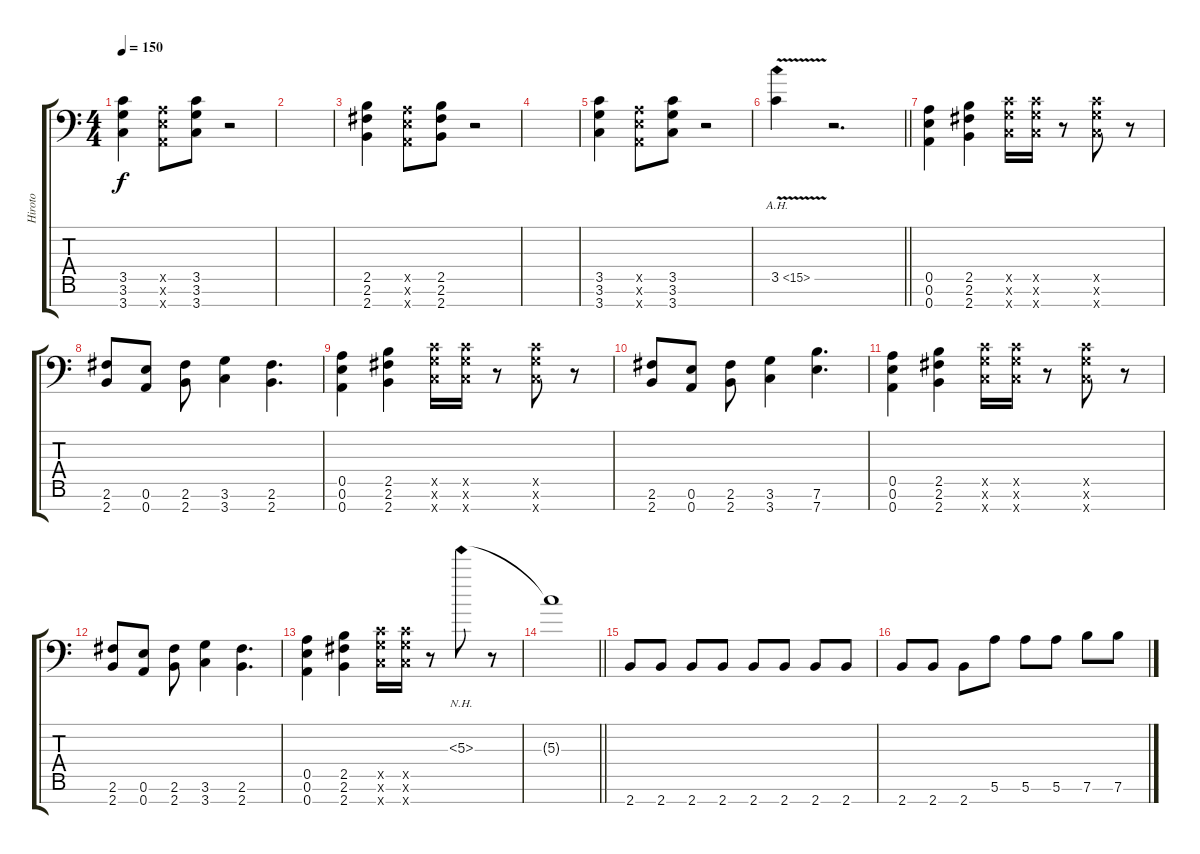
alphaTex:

\track ("Hiroto" "Hiroto") {instrument distortionguitar}
\staff {score tabs}
\tuning (E4 B3 G3 D3 A2 E2 A1) {hide}
\ts (4 4)
\tempo 150
\clef f4
\ks c
(3.5 3.6 3.7).4{dy f} (0.5{x} 0.6{x} 0.7{x}).8 (3.5 3.6 3.7).8 r.2 |
|
(2.5 2.6 2.7).4 (0.5{x} 0.6{x} 0.7{x}).8 (2.5 2.6 2.7).8 r.2 |
|
(3.5 3.6 3.7).4 (0.5{x} 0.6{x} 0.7{x}).8 (3.5 3.6 3.7).8 r.2 |
\barLineRight lightlight
3.5{ah 12 v}.4 r.2{d} |
\section ("" "")
(0.5 0.6 0.7).4 (2.5 2.6 2.7).4 (3.5{x} 3.6{x} 3.7{x}).16 (3.5{x} 3.6{x} 3.7{x}).16 r.8 (3.5{x} 3.6{x} 3.7{x}).8 r.8 |
(2.6 2.7).8 (0.6 0.7).8 (2.6 2.7).8 (3.6 3.7).4 (2.6 2.7).4{d} |
(0.5 0.6 0.7).4 (2.5 2.6 2.7).4 (3.5{x} 3.6{x} 3.7{x}).16 (3.5{x} 3.6{x} 3.7{x}).16 r.8 (3.5{x} 3.6{x} 3.7{x}).8 r.8 |
(2.6 2.7).8 (0.6 0.7).8 (2.6 2.7).8 (3.6 3.7).4 (7.6 7.7).4{d} |
(0.5 0.6 0.7).4 (2.5 2.6 2.7).4 (3.5{x} 3.6{x} 3.7{x}).16 (3.5{x} 3.6{x} 3.7{x}).16 r.8 (3.5{x} 3.6{x} 3.7{x}).8 r.8 |
(2.6 2.7).8 (0.6 0.7).8 (2.6 2.7).8 (3.6 3.7).4 (2.6 2.7).4{d} |
(0.5 0.6 0.7).4 (2.5 2.6 2.7).4 (3.5{x} 3.6{x} 3.7{x}).16 (3.5{x} 3.6{x} 3.7{x}).16 r.8 5.3{nh}.8 r.8 |
\barLineRight lightlight
5.3{t}.1 |
\section ("" "")
2.7.8 2.7.8 2.7.8 2.7.8 2.7.8 2.7.8 2.7.8 2.7.8 |
2.7.8 2.7.8 2.7.8 5.6.8 5.6.8 5.6.8 7.6.8 7.6.8
